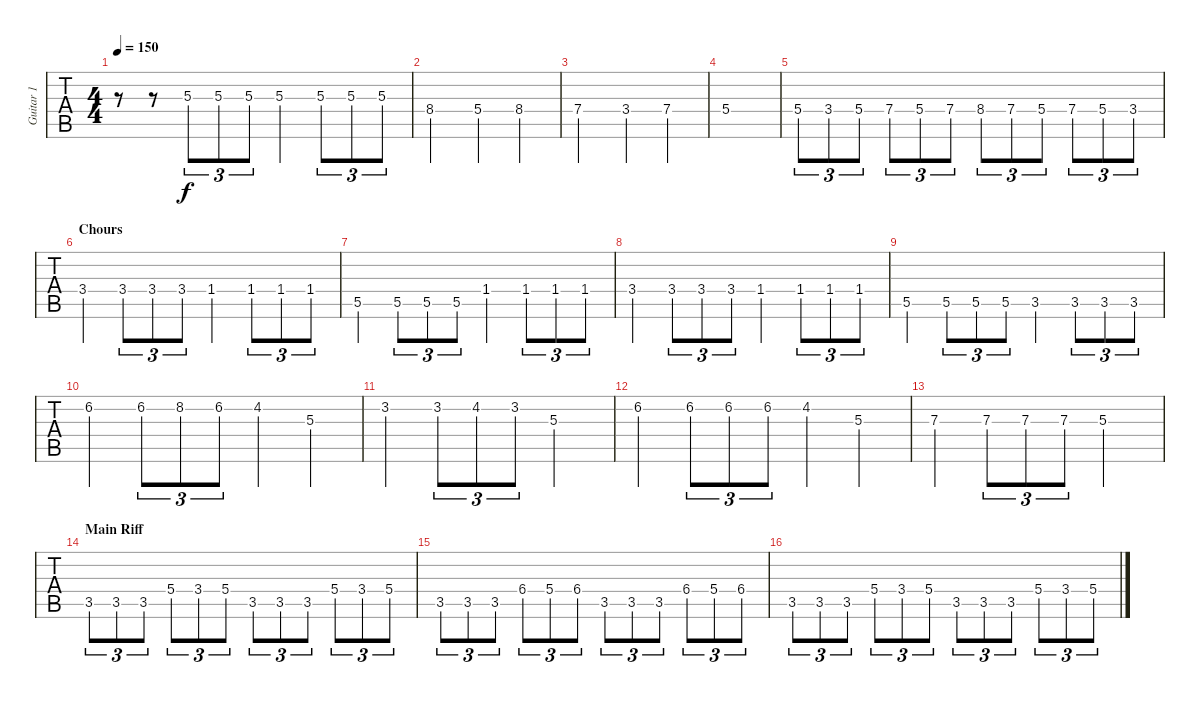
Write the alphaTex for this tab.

\track ("Guitar 1" "Guitar 1") {instrument distortionguitar}
\staff {tabs}
\tuning (E4 B3 G3 D3 A2 E2) {hide}
\ts (4 4)
\tempo 150
\clef g2
\ks c
r.8{dy f} r.8 5.3.8{tu (3 2)} 5.3.8{tu (3 2)} 5.3.8{tu (3 2)} 5.3.4 5.3.8{tu (3 2)} 5.3.8{tu (3 2)} 5.3.8{tu (3 2)} |
8.4.2 5.4.4 8.4.4 |
7.4.2 3.4.4 7.4.4 |
5.4.1 |
5.4.8{tu (3 2)} 3.4.8{tu (3 2)} 5.4.8{tu (3 2)} 7.4.8{tu (3 2)} 5.4.8{tu (3 2)} 7.4.8{tu (3 2)} 8.4.8{tu (3 2)} 7.4.8{tu (3 2)} 5.4.8{tu (3 2)} 7.4.8{tu (3 2)} 5.4.8{tu (3 2)} 3.4.8{tu (3 2)} |
\section ("" "Chours")
3.4.4 3.4.8{tu (3 2)} 3.4.8{tu (3 2)} 3.4.8{tu (3 2)} 1.4.4 1.4.8{tu (3 2)} 1.4.8{tu (3 2)} 1.4.8{tu (3 2)} |
5.5.4 5.5.8{tu (3 2)} 5.5.8{tu (3 2)} 5.5.8{tu (3 2)} 1.4.4 1.4.8{tu (3 2)} 1.4.8{tu (3 2)} 1.4.8{tu (3 2)} |
3.4.4 3.4.8{tu (3 2)} 3.4.8{tu (3 2)} 3.4.8{tu (3 2)} 1.4.4 1.4.8{tu (3 2)} 1.4.8{tu (3 2)} 1.4.8{tu (3 2)} |
5.5.4 5.5.8{tu (3 2)} 5.5.8{tu (3 2)} 5.5.8{tu (3 2)} 3.5.4 3.5.8{tu (3 2)} 3.5.8{tu (3 2)} 3.5.8{tu (3 2)} |
6.2.4 6.2.8{tu (3 2)} 8.2.8{tu (3 2)} 6.2.8{tu (3 2)} 4.2.4 5.3.4 |
3.2.4 3.2.8{tu (3 2)} 4.2.8{tu (3 2)} 3.2.8{tu (3 2)} 5.3.2 |
6.2.4 6.2.8{tu (3 2)} 6.2.8{tu (3 2)} 6.2.8{tu (3 2)} 4.2.4 5.3.4 |
7.3.4 7.3.8{tu (3 2)} 7.3.8{tu (3 2)} 7.3.8{tu (3 2)} 5.3.2 |
\section ("" "Main Riff")
3.5.8{tu (3 2)} 3.5.8{tu (3 2)} 3.5.8{tu (3 2)} 5.4.8{tu (3 2)} 3.4.8{tu (3 2)} 5.4.8{tu (3 2)} 3.5.8{tu (3 2)} 3.5.8{tu (3 2)} 3.5.8{tu (3 2)} 5.4.8{tu (3 2)} 3.4.8{tu (3 2)} 5.4.8{tu (3 2)} |
3.5.8{tu (3 2)} 3.5.8{tu (3 2)} 3.5.8{tu (3 2)} 6.4.8{tu (3 2)} 5.4.8{tu (3 2)} 6.4.8{tu (3 2)} 3.5.8{tu (3 2)} 3.5.8{tu (3 2)} 3.5.8{tu (3 2)} 6.4.8{tu (3 2)} 5.4.8{tu (3 2)} 6.4.8{tu (3 2)} |
3.5.8{tu (3 2)} 3.5.8{tu (3 2)} 3.5.8{tu (3 2)} 5.4.8{tu (3 2)} 3.4.8{tu (3 2)} 5.4.8{tu (3 2)} 3.5.8{tu (3 2)} 3.5.8{tu (3 2)} 3.5.8{tu (3 2)} 5.4.8{tu (3 2)} 3.4.8{tu (3 2)} 5.4.8{tu (3 2)}
